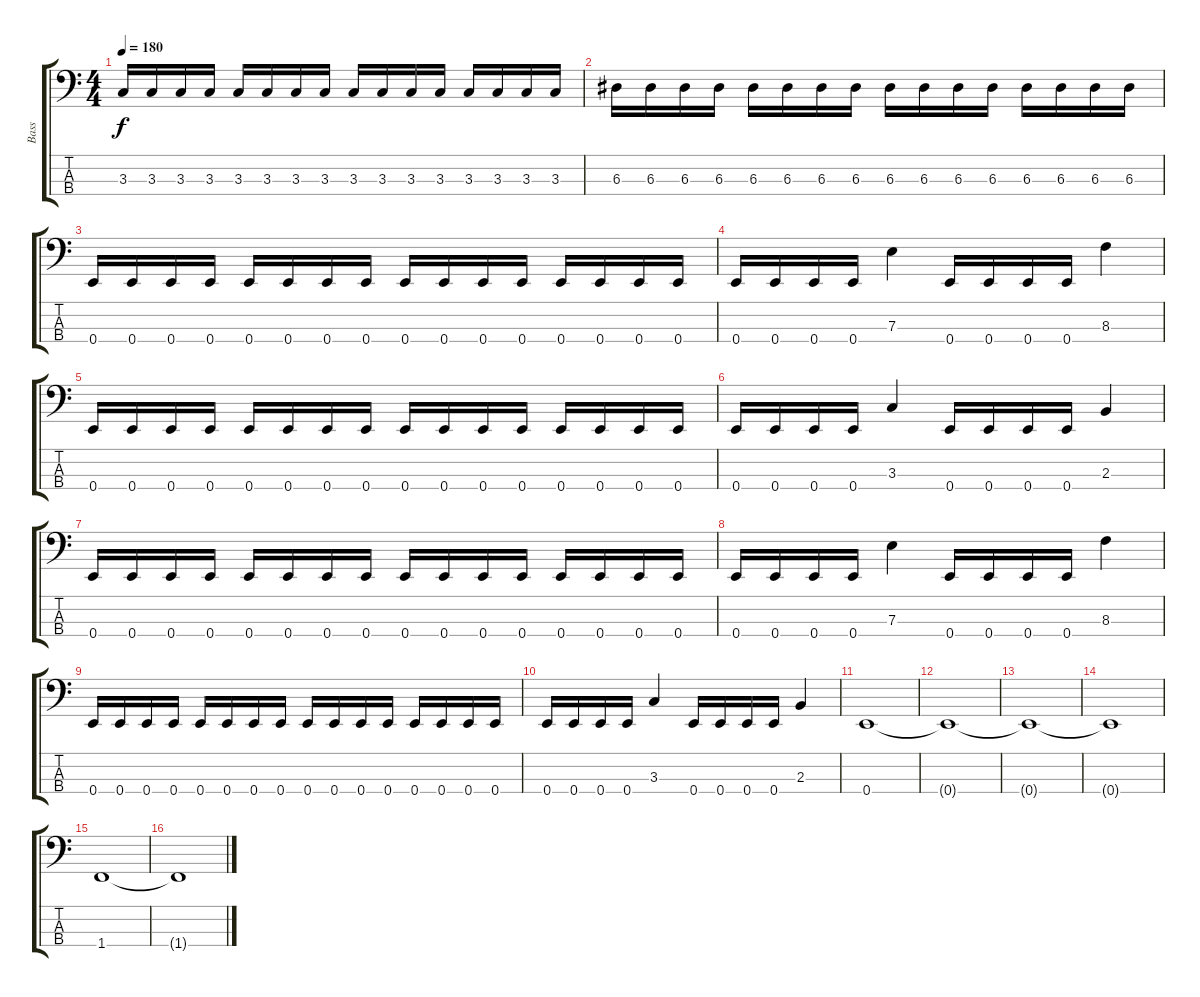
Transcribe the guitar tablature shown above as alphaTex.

\track ("Bass" "Bass") {instrument electricbasspick}
\staff {score tabs}
\tuning (G2 D2 A1 E1) {hide}
\ts (4 4)
\tempo 180
\clef f4
\ks c
3.3.16{dy f} 3.3.16 3.3.16 3.3.16 3.3.16 3.3.16 3.3.16 3.3.16 3.3.16 3.3.16 3.3.16 3.3.16 3.3.16 3.3.16 3.3.16 3.3.16 |
6.3.16 6.3.16 6.3.16 6.3.16 6.3.16 6.3.16 6.3.16 6.3.16 6.3.16 6.3.16 6.3.16 6.3.16 6.3.16 6.3.16 6.3.16 6.3.16 |
0.4.16 0.4.16 0.4.16 0.4.16 0.4.16 0.4.16 0.4.16 0.4.16 0.4.16 0.4.16 0.4.16 0.4.16 0.4.16 0.4.16 0.4.16 0.4.16 |
0.4.16 0.4.16 0.4.16 0.4.16 7.3.4 0.4.16 0.4.16 0.4.16 0.4.16 8.3.4 |
0.4.16 0.4.16 0.4.16 0.4.16 0.4.16 0.4.16 0.4.16 0.4.16 0.4.16 0.4.16 0.4.16 0.4.16 0.4.16 0.4.16 0.4.16 0.4.16 |
0.4.16 0.4.16 0.4.16 0.4.16 3.3.4 0.4.16 0.4.16 0.4.16 0.4.16 2.3.4 |
0.4.16 0.4.16 0.4.16 0.4.16 0.4.16 0.4.16 0.4.16 0.4.16 0.4.16 0.4.16 0.4.16 0.4.16 0.4.16 0.4.16 0.4.16 0.4.16 |
0.4.16 0.4.16 0.4.16 0.4.16 7.3.4 0.4.16 0.4.16 0.4.16 0.4.16 8.3.4 |
0.4.16 0.4.16 0.4.16 0.4.16 0.4.16 0.4.16 0.4.16 0.4.16 0.4.16 0.4.16 0.4.16 0.4.16 0.4.16 0.4.16 0.4.16 0.4.16 |
0.4.16 0.4.16 0.4.16 0.4.16 3.3.4 0.4.16 0.4.16 0.4.16 0.4.16 2.3.4 |
0.4.1 |
0.4{t}.1 |
0.4{t}.1 |
0.4{t}.1 |
1.4.1 |
1.4{t}.1
